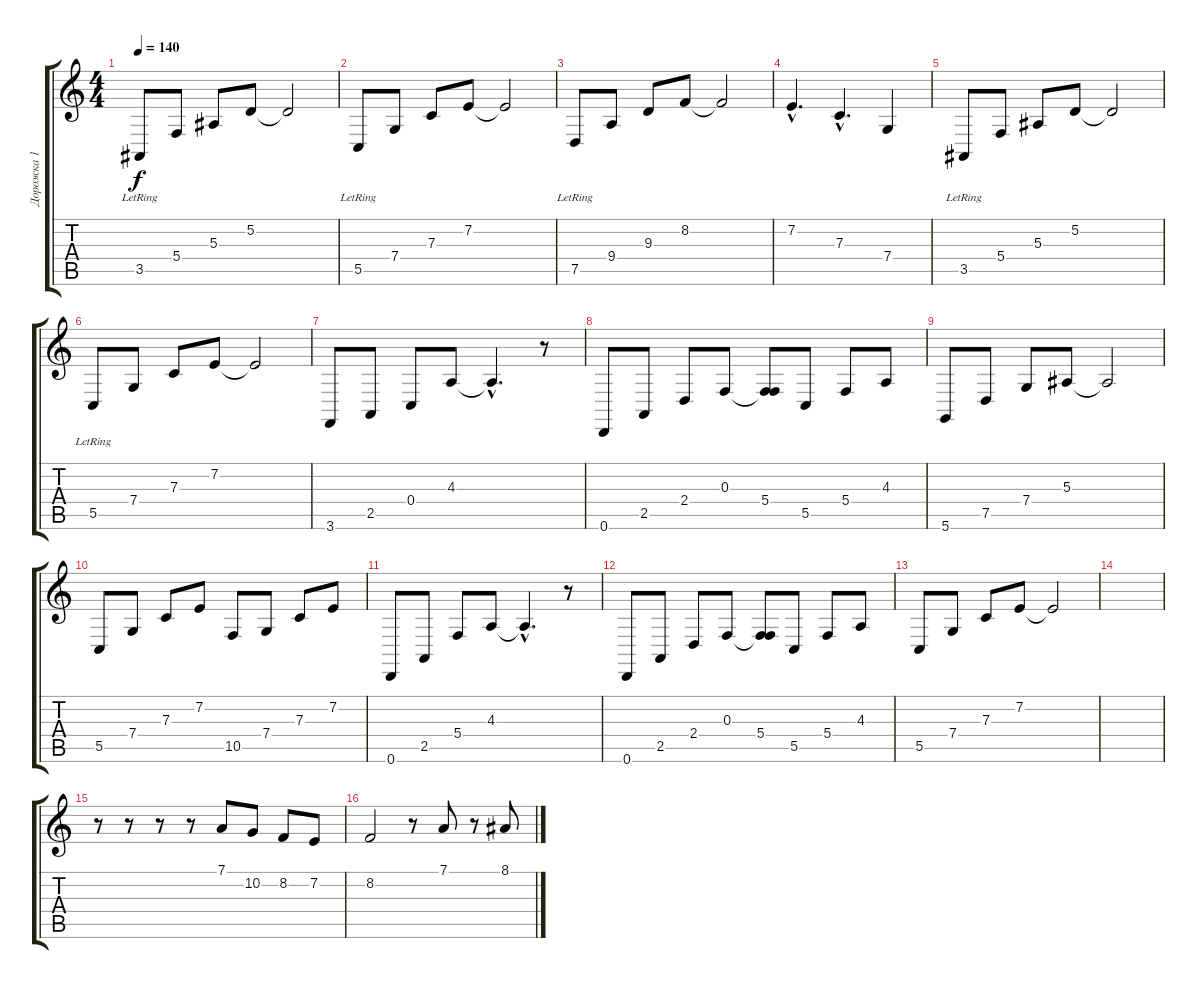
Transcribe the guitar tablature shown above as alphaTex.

\track ("Дорожка 1" "Дорожка 1") {instrument brightacousticpiano}
\staff {score tabs}
\tuning (D4 A3 F3 C3 G2 D2) {hide}
\ts (4 4)
\tempo 140
\clef g2
\ks c
3.5{lr}.8{dy f} 5.4.8 5.3.8 5.2.8 5.2{t}.2 |
5.5{lr}.8 7.4.8 7.3.8 7.2.8 7.2{t}.2 |
7.5{lr}.8 9.4.8 9.3.8 8.2.8 8.2{t}.2 |
7.2{hac}.4{d} 7.3{hac}.4{d} 7.4.4 |
3.5{lr}.8 5.4.8 5.3.8 5.2.8 5.2{t}.2 |
5.5{lr}.8 7.4.8 7.3.8 7.2.8 7.2{t}.2 |
3.6.8 2.5.8 0.4.8 4.3.8 4.3{hac t}.4{d} r.8 |
0.6.8 2.5.8 2.4.8 0.3.8 (0.3{t} 5.4).8 5.5.8 5.4.8 4.3.8 |
5.6.8 7.5.8 7.4.8 5.3.8 5.3{t}.2 |
5.5.8 7.4.8 7.3.8 7.2.8 10.5.8 7.4.8 7.3.8 7.2.8 |
0.6.8 2.5.8 5.4.8 4.3.8 4.3{hac t}.4{d} r.8 |
0.6.8 2.5.8 2.4.8 0.3.8 (0.3{t} 5.4).8 5.5.8 5.4.8 4.3.8 |
5.5.8 7.4.8 7.3.8 7.2.8 7.2{t}.2 |
|
r.8 r.8 r.8 r.8 7.1.8 10.2.8 8.2.8 7.2.8 |
8.2.2 r.8 7.1.8 r.8 8.1.8
